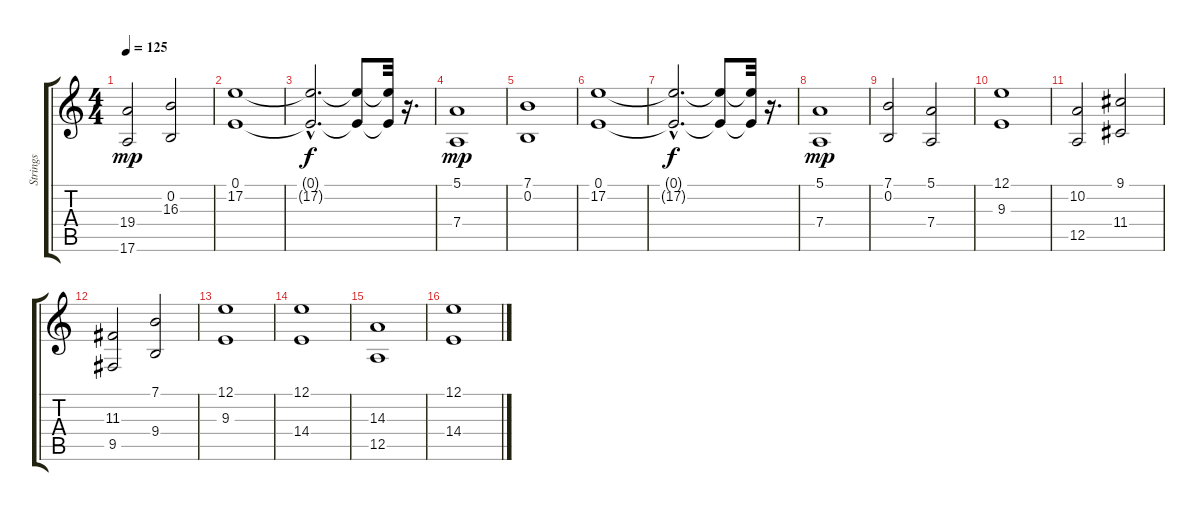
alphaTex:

\track ("Strings" "Strings") {instrument stringensemble1}
\staff {score tabs}
\tuning (E4 B3 G3 D3 A2 E2) {hide}
\ts (4 4)
\tempo 125
\clef g2
\ks c
(19.4 17.6).2{dy mp} (0.2 16.3).2 |
(0.1 17.2).1 |
(0.1{hac t} 17.2{hac t}).2{d dy f} (0.1{t} 17.2{t}).8 (0.1{t} 17.2{t}).32 r.16{d} |
(5.1 7.4).1{dy mp} |
(7.1 0.2).1 |
(0.1 17.2).1 |
(0.1{hac t} 17.2{hac t}).2{d dy f} (0.1{t} 17.2{t}).8 (0.1{t} 17.2{t}).32 r.16{d} |
(5.1 7.4).1{dy mp} |
(7.1 0.2).2 (5.1 7.4).2 |
(12.1 9.3).1 |
(10.2 12.5).2 (9.1 11.4).2 |
(11.3 9.5).2 (7.1 9.4).2 |
(12.1 9.3).1 |
(12.1 14.4).1 |
(14.3 12.5).1 |
(12.1 14.4).1
